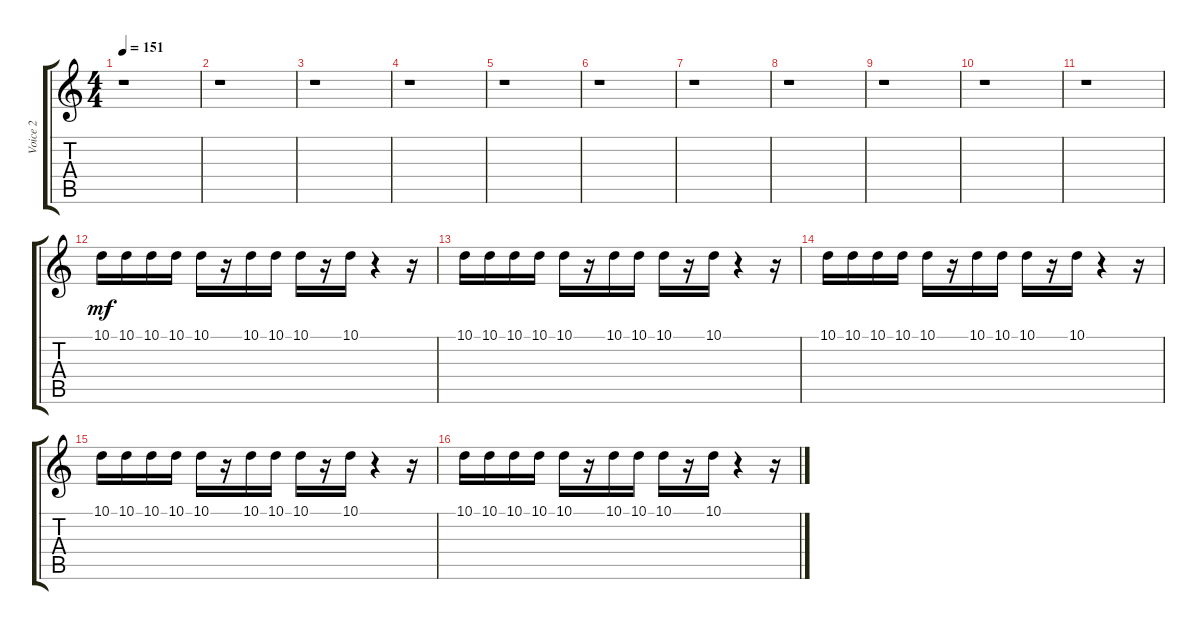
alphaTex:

\track ("Voice 2" "Voice 2") {instrument stringensemble1}
\staff {score tabs}
\tuning (E4 B3 G3 D3 A2 E2) {hide}
\ts (4 4)
\tempo 151
\clef g2
\ks c
r.1{dy mf} |
r.1 |
r.1 |
r.1 |
r.1 |
r.1 |
r.1 |
r.1 |
r.1 |
r.1 |
r.1 |
10.1.16 10.1.16 10.1.16 10.1.16 10.1.16 r.16 10.1.16 10.1.16 10.1.16 r.16 10.1.16 r.4 r.16 |
10.1.16 10.1.16 10.1.16 10.1.16 10.1.16 r.16 10.1.16 10.1.16 10.1.16 r.16 10.1.16 r.4 r.16 |
10.1.16 10.1.16 10.1.16 10.1.16 10.1.16 r.16 10.1.16 10.1.16 10.1.16 r.16 10.1.16 r.4 r.16 |
10.1.16 10.1.16 10.1.16 10.1.16 10.1.16 r.16 10.1.16 10.1.16 10.1.16 r.16 10.1.16 r.4 r.16 |
10.1.16 10.1.16 10.1.16 10.1.16 10.1.16 r.16 10.1.16 10.1.16 10.1.16 r.16 10.1.16 r.4 r.16
